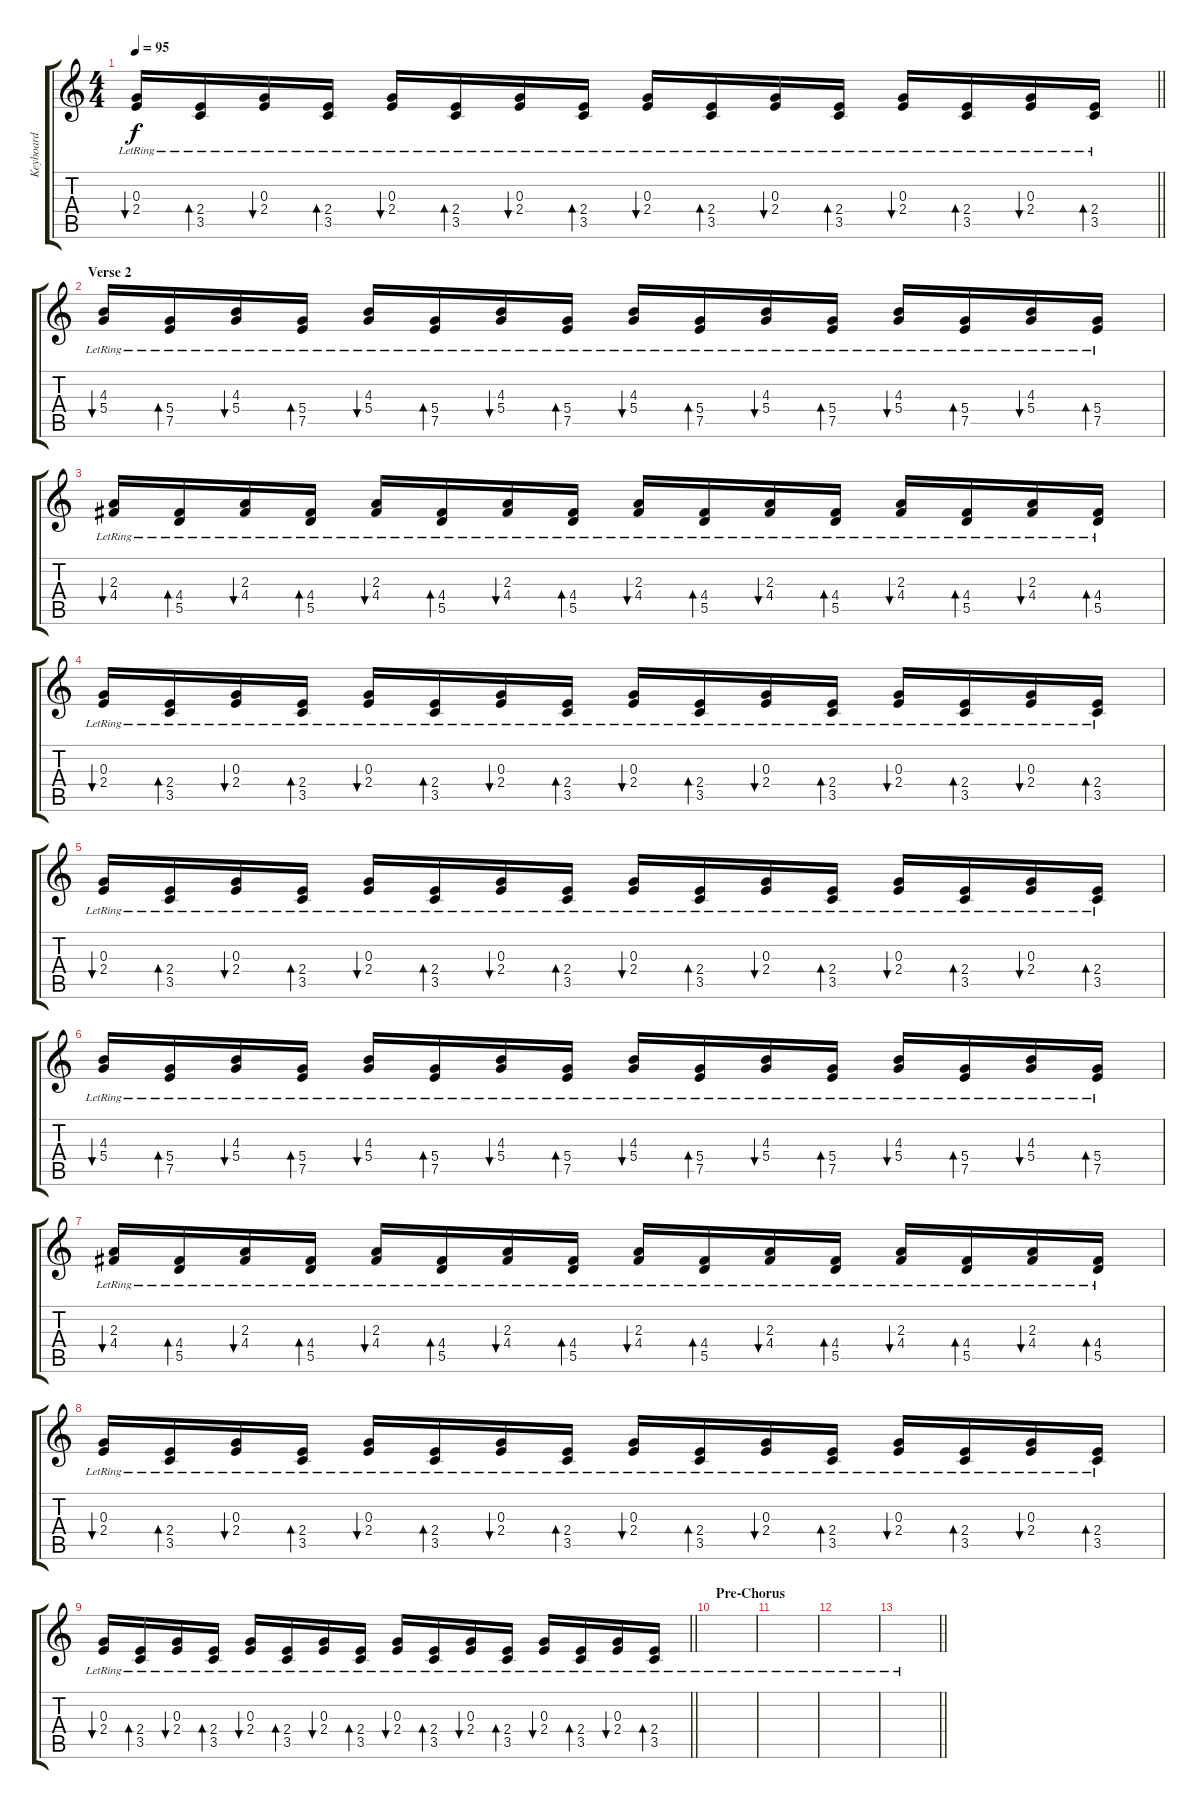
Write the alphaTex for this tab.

\track ("Keyboard" "Keyboard") {instrument synthbass2}
\staff {score tabs}
\tuning (E4 B3 G3 D3 A2 E2) {hide}
\ts (4 4)
\tempo 95
\clef g2
\barLineRight lightlight
\ks c
(0.3{lr} 2.4{lr}).16{bu 120 dy f} (2.4{lr} 3.5{lr}).16{bd 120} (0.3{lr} 2.4{lr}).16{bu 120} (2.4{lr} 3.5{lr}).16{bd 120} (0.3{lr} 2.4{lr}).16{bu 120} (2.4{lr} 3.5{lr}).16{bd 120} (0.3{lr} 2.4{lr}).16{bu 120} (2.4{lr} 3.5{lr}).16{bd 120} (0.3{lr} 2.4{lr}).16{bu 120} (2.4{lr} 3.5{lr}).16{bd 120} (0.3{lr} 2.4{lr}).16{bu 120} (2.4{lr} 3.5{lr}).16{bd 120} (0.3{lr} 2.4{lr}).16{bu 120} (2.4{lr} 3.5{lr}).16{bd 120} (0.3{lr} 2.4{lr}).16{bu 120} (2.4{lr} 3.5{lr}).16{bd 120} |
\section ("" "Verse 2")
(4.3{lr} 5.4{lr}).16{bu 120 volume 4} (5.4{lr} 7.5{lr}).16{bd 120} (4.3{lr} 5.4{lr}).16{bu 120} (5.4{lr} 7.5{lr}).16{bd 120} (4.3{lr} 5.4{lr}).16{bu 120} (5.4{lr} 7.5{lr}).16{bd 120} (4.3{lr} 5.4{lr}).16{bu 120} (5.4{lr} 7.5{lr}).16{bd 120} (4.3{lr} 5.4{lr}).16{bu 120} (5.4{lr} 7.5{lr}).16{bd 120} (4.3{lr} 5.4{lr}).16{bu 120} (5.4{lr} 7.5{lr}).16{bd 120} (4.3{lr} 5.4{lr}).16{bu 120} (5.4{lr} 7.5{lr}).16{bd 120} (4.3{lr} 5.4{lr}).16{bu 120} (5.4{lr} 7.5{lr}).16{bd 120} |
(2.3{lr} 4.4{lr}).16{bu 120} (4.4{lr} 5.5{lr}).16{bd 120} (2.3{lr} 4.4{lr}).16{bu 120} (4.4{lr} 5.5{lr}).16{bd 120} (2.3{lr} 4.4{lr}).16{bu 120} (4.4{lr} 5.5{lr}).16{bd 120} (2.3{lr} 4.4{lr}).16{bu 120} (4.4{lr} 5.5{lr}).16{bd 120} (2.3{lr} 4.4{lr}).16{bu 120} (4.4{lr} 5.5{lr}).16{bd 120} (2.3{lr} 4.4{lr}).16{bu 120} (4.4{lr} 5.5{lr}).16{bd 120} (2.3{lr} 4.4{lr}).16{bu 120} (4.4{lr} 5.5{lr}).16{bd 120} (2.3{lr} 4.4{lr}).16{bu 120} (4.4{lr} 5.5{lr}).16{bd 120} |
(0.3{lr} 2.4{lr}).16{bu 120} (2.4{lr} 3.5{lr}).16{bd 120} (0.3{lr} 2.4{lr}).16{bu 120} (2.4{lr} 3.5{lr}).16{bd 120} (0.3{lr} 2.4{lr}).16{bu 120} (2.4{lr} 3.5{lr}).16{bd 120} (0.3{lr} 2.4{lr}).16{bu 120} (2.4{lr} 3.5{lr}).16{bd 120} (0.3{lr} 2.4{lr}).16{bu 120} (2.4{lr} 3.5{lr}).16{bd 120} (0.3{lr} 2.4{lr}).16{bu 120} (2.4{lr} 3.5{lr}).16{bd 120} (0.3{lr} 2.4{lr}).16{bu 120} (2.4{lr} 3.5{lr}).16{bd 120} (0.3{lr} 2.4{lr}).16{bu 120} (2.4{lr} 3.5{lr}).16{bd 120} |
(0.3{lr} 2.4{lr}).16{bu 120} (2.4{lr} 3.5{lr}).16{bd 120} (0.3{lr} 2.4{lr}).16{bu 120} (2.4{lr} 3.5{lr}).16{bd 120} (0.3{lr} 2.4{lr}).16{bu 120} (2.4{lr} 3.5{lr}).16{bd 120} (0.3{lr} 2.4{lr}).16{bu 120} (2.4{lr} 3.5{lr}).16{bd 120} (0.3{lr} 2.4{lr}).16{bu 120} (2.4{lr} 3.5{lr}).16{bd 120} (0.3{lr} 2.4{lr}).16{bu 120} (2.4{lr} 3.5{lr}).16{bd 120} (0.3{lr} 2.4{lr}).16{bu 120} (2.4{lr} 3.5{lr}).16{bd 120} (0.3{lr} 2.4{lr}).16{bu 120} (2.4{lr} 3.5{lr}).16{bd 120} |
(4.3{lr} 5.4{lr}).16{bu 120} (5.4{lr} 7.5{lr}).16{bd 120} (4.3{lr} 5.4{lr}).16{bu 120} (5.4{lr} 7.5{lr}).16{bd 120} (4.3{lr} 5.4{lr}).16{bu 120} (5.4{lr} 7.5{lr}).16{bd 120} (4.3{lr} 5.4{lr}).16{bu 120} (5.4{lr} 7.5{lr}).16{bd 120} (4.3{lr} 5.4{lr}).16{bu 120} (5.4{lr} 7.5{lr}).16{bd 120} (4.3{lr} 5.4{lr}).16{bu 120} (5.4{lr} 7.5{lr}).16{bd 120} (4.3{lr} 5.4{lr}).16{bu 120} (5.4{lr} 7.5{lr}).16{bd 120} (4.3{lr} 5.4{lr}).16{bu 120} (5.4{lr} 7.5{lr}).16{bd 120} |
(2.3{lr} 4.4{lr}).16{bu 120} (4.4{lr} 5.5{lr}).16{bd 120} (2.3{lr} 4.4{lr}).16{bu 120} (4.4{lr} 5.5{lr}).16{bd 120} (2.3{lr} 4.4{lr}).16{bu 120} (4.4{lr} 5.5{lr}).16{bd 120} (2.3{lr} 4.4{lr}).16{bu 120} (4.4{lr} 5.5{lr}).16{bd 120} (2.3{lr} 4.4{lr}).16{bu 120} (4.4{lr} 5.5{lr}).16{bd 120} (2.3{lr} 4.4{lr}).16{bu 120} (4.4{lr} 5.5{lr}).16{bd 120} (2.3{lr} 4.4{lr}).16{bu 120} (4.4{lr} 5.5{lr}).16{bd 120} (2.3{lr} 4.4{lr}).16{bu 120} (4.4{lr} 5.5{lr}).16{bd 120} |
(0.3{lr} 2.4{lr}).16{bu 120} (2.4{lr} 3.5{lr}).16{bd 120} (0.3{lr} 2.4{lr}).16{bu 120} (2.4{lr} 3.5{lr}).16{bd 120} (0.3{lr} 2.4{lr}).16{bu 120} (2.4{lr} 3.5{lr}).16{bd 120} (0.3{lr} 2.4{lr}).16{bu 120} (2.4{lr} 3.5{lr}).16{bd 120} (0.3{lr} 2.4{lr}).16{bu 120} (2.4{lr} 3.5{lr}).16{bd 120} (0.3{lr} 2.4{lr}).16{bu 120} (2.4{lr} 3.5{lr}).16{bd 120} (0.3{lr} 2.4{lr}).16{bu 120} (2.4{lr} 3.5{lr}).16{bd 120} (0.3{lr} 2.4{lr}).16{bu 120} (2.4{lr} 3.5{lr}).16{bd 120} |
\barLineRight lightlight
(0.3{lr} 2.4{lr}).16{bu 120} (2.4{lr} 3.5{lr}).16{bd 120} (0.3{lr} 2.4{lr}).16{bu 120} (2.4{lr} 3.5{lr}).16{bd 120} (0.3{lr} 2.4{lr}).16{bu 120} (2.4{lr} 3.5{lr}).16{bd 120} (0.3{lr} 2.4{lr}).16{bu 120} (2.4{lr} 3.5{lr}).16{bd 120} (0.3{lr} 2.4{lr}).16{bu 120} (2.4{lr} 3.5{lr}).16{bd 120} (0.3{lr} 2.4{lr}).16{bu 120} (2.4{lr} 3.5{lr}).16{bd 120} (0.3{lr} 2.4{lr}).16{bu 120} (2.4{lr} 3.5{lr}).16{bd 120} (0.3{lr} 2.4{lr}).16{bu 120} (2.4{lr} 3.5{lr}).16{bd 120} |
\section ("" "Pre-Chorus")
|
|
|
\barLineRight lightlight
